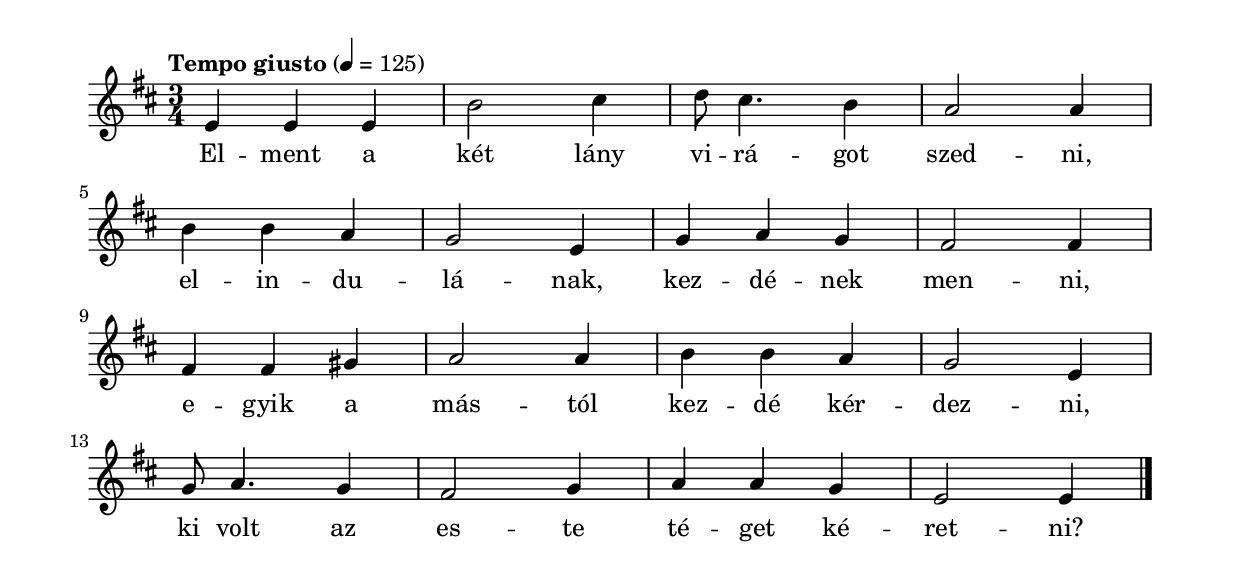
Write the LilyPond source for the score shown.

\paper {
  indent = 0\mm
  line-width = 180\mm
  oddHeaderMarkup = ""
  evenHeaderMarkup = ""
  oddFooterMarkup = ""
  evenFooterMarkup = ""
}

\score{
\relative c' {
\numericTimeSignature
\time 3/4
\key d \major
\tempo "Tempo giusto" 4 = 125
e e e b'2 cis4 d8 cis4. b4 a2 a4 | \break b b a g2 e4 g a g fis2 fis4 | \break fis fis gis a2 a4 b b a g2 e4 | \break g8 a4.g4 fis2 g4 a a g e2 e4  \bar "|."
} 
\addlyrics {
  El -- ment a két lány vi -- rá -- got szed -- ni,
  el -- in -- du -- lá -- nak, kez -- dé -- nek men -- ni,
  e -- gyik a más -- tól kez -- dé kér -- dez -- ni,
  ki volt az es -- te té -- get ké -- ret -- ni?
  } 

\midi { }
\layout { }
}

\version "2.17.4"